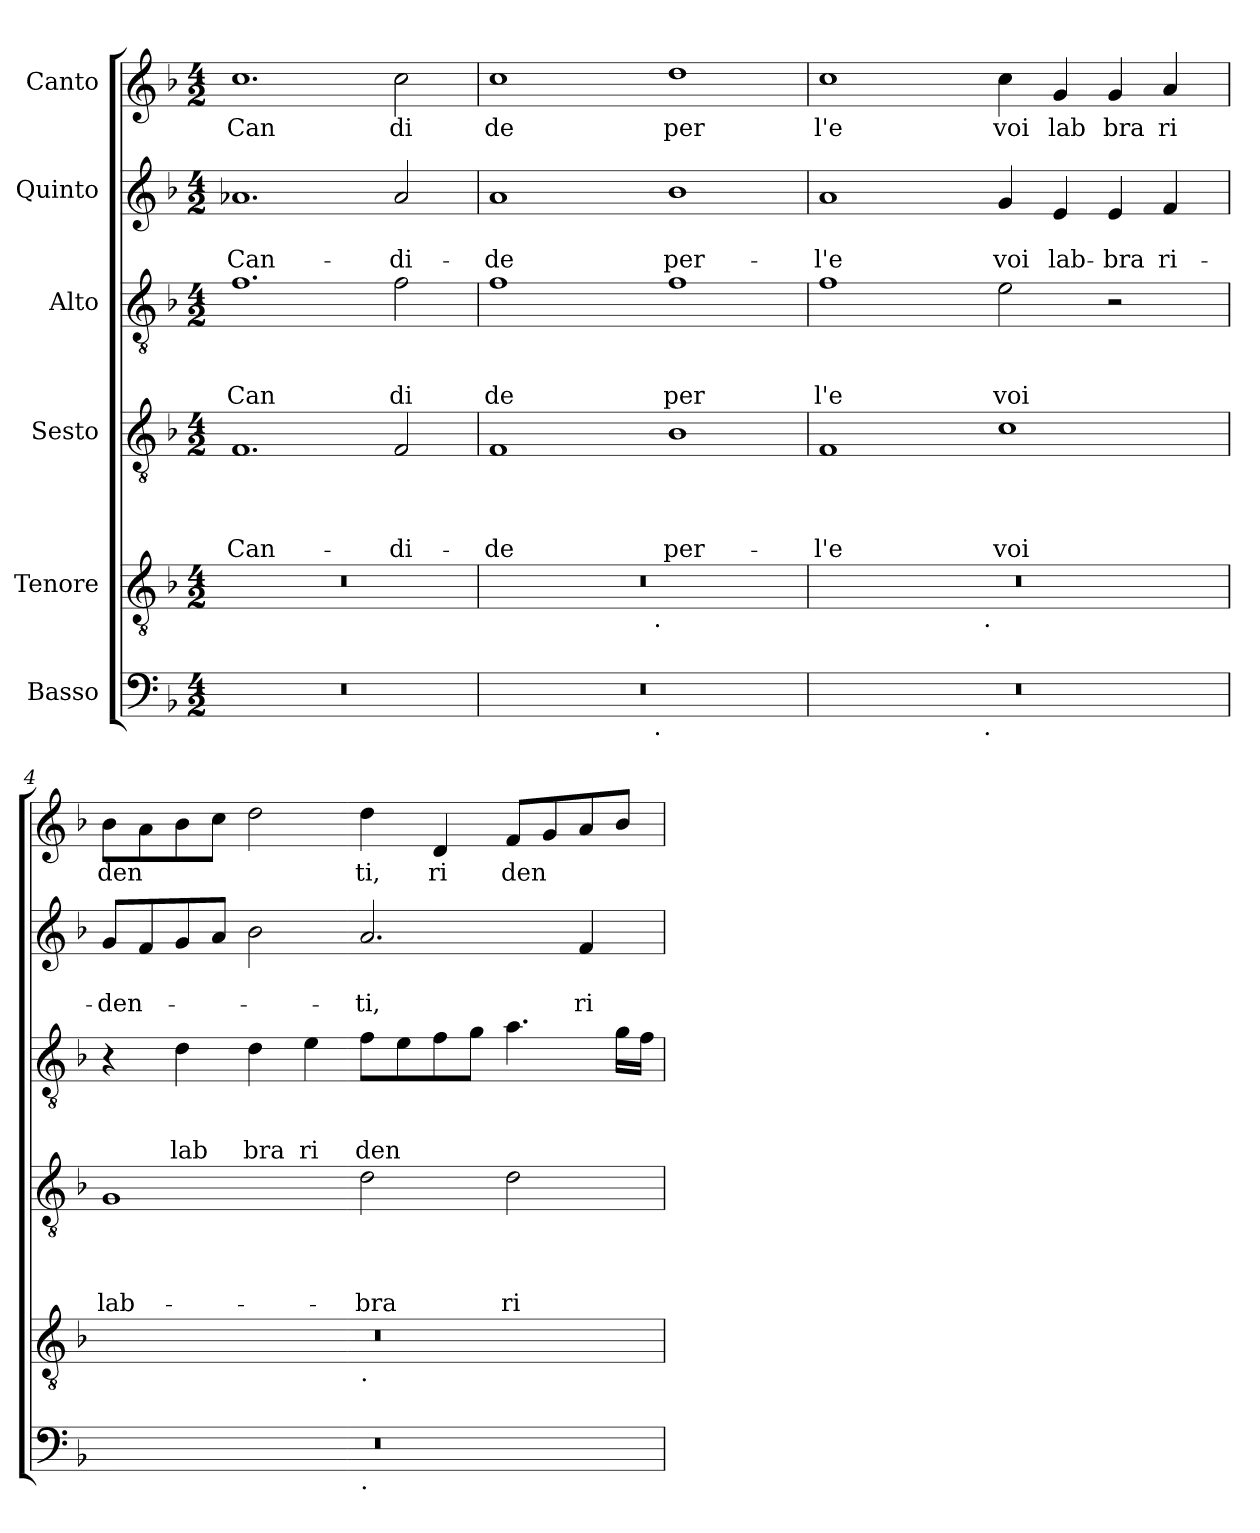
**kern	**kern	**kern	**text	**text	**text	**text	**kern	**text	**text	**text	**kern	**text	**text	**kern	**text
*part6	*part5	*part4	*part4	*part4	*part4	*part4	*part3	*part3	*part3	*part3	*part2	*part2	*part2	*part1	*part1
*staff6	*staff5	*staff4	*staff4	*staff4	*staff4	*staff4	*staff3	*staff3	*staff3	*staff3	*staff2	*staff2	*staff2	*staff1	*staff1
*I"Basso	*I"Tenore	*I"Sesto	*	*	*	*	*I"Alto	*	*	*	*I"Quinto	*	*	*I"Canto	*
*clefF4	*clefGv2	*clefGv2	*	*	*	*	*clefGv2	*	*	*	*clefG2	*	*	*clefG2	*
*k[b-]	*k[b-]	*k[b-]	*	*	*	*	*k[b-]	*	*	*	*k[b-]	*	*	*k[b-]	*
*F:	*F:	*F:	*	*	*	*	*F:	*	*	*	*F:	*	*	*F:	*
*M4/2	*M4/2	*M4/2	*	*	*	*	*M4/2	*	*	*	*M4/2	*	*	*M4/2	*
=1	=1	=1	=1	=1	=1	=1	=1	=1	=1	=1	=1	=1	=1	=1	=1
!	!	!	!	!	!	!LO:LY:b	!	!	!	!LO:LY:b	!	!	!LO:LY:b	!	!LO:LY:b
0r	0r	1.F	.	.	.	Can-	1.f	.	.	Can	1.a-X	.	Can-	1.cc	Can
!	!	!	!	!	!	!LO:LY:b	!	!	!	!LO:LY:b	!	!	!LO:LY:b	!	!LO:LY:b
.	.	2F/	.	.	.	-di-	2f\	.	.	di	2a-/	.	-di-	2cc\	di
=2	=2	=2	=2	=2	=2	=2	=2	=2	=2	=2	=2	=2	=2	=2	=2
!	!	!	!	!	!	!LO:LY:b	!	!	!	!LO:LY:b	!	!	!LO:LY:b	!	!LO:LY:b
*^	*^	*	*	*	*	*	*	*	*	*	*	*	*	*	*
0r	2ryy	0r	2ryy	1F	.	.	.	-de	1f	.	.	de	1a	.	-de	1cc	de
.	4...ryy	.	4...ryy	.	.	.	.	.	.	.	.	.	.	.	.	.	.
!	!	!	!LO:TX:b:t=.	!	!	!	!	!	!	!	!	!	!	!	!	!	!
!	!LO:TX:b:t=.	!	!	!	!	!	!	!	!	!	!	!	!	!	!	!	!
.	1ryy	.	1ryy	.	.	.	.	.	.	.	.	.	.	.	.	.	.
!	!	!	!	!	!	!	!	!LO:LY:b	!	!	!	!LO:LY:b	!	!	!LO:LY:b	!	!LO:LY:b
.	.	.	.	1B-	.	.	.	per-	1f	.	.	per	1b-	.	per-	1dd	per
.	32ryy	.	32ryy	.	.	.	.	.	.	.	.	.	.	.	.	.	.
=3	=3	=3	=3	=3	=3	=3	=3	=3	=3	=3	=3	=3	=3	=3	=3	=3	=3
!	!	!	!	!	!	!	!	!LO:LY:b	!	!	!	!LO:LY:b	!	!	!LO:LY:b	!	!LO:LY:b
0r	2ryy	0r	2ryy	1F	.	.	.	-l'e	1f	.	.	l'e	1a	.	-l'e	1cc	l'e
.	4...ryy	.	4...ryy	.	.	.	.	.	.	.	.	.	.	.	.	.	.
!	!	!	!LO:TX:b:t=.	!	!	!	!	!	!	!	!	!	!	!	!	!	!
!	!LO:TX:b:t=.	!	!	!	!	!	!	!	!	!	!	!	!	!	!	!	!
.	1ryy	.	1ryy	.	.	.	.	.	.	.	.	.	.	.	.	.	.
!	!	!	!	!	!	!	!	!LO:LY:b	!	!	!	!LO:LY:b	!	!	!LO:LY:b	!	!LO:LY:b
.	.	.	.	1c	.	.	.	voi	2e\	.	.	voi	4g/	.	voi	4cc\	voi
!	!	!	!	!	!	!	!	!	!	!	!	!	!	!	!LO:LY:b	!	!LO:LY:b
.	.	.	.	.	.	.	.	.	.	.	.	.	4e/	.	lab-	4g/	lab
!	!	!	!	!	!	!	!	!	!	!	!	!	!	!	!LO:LY:b	!	!LO:LY:b
.	.	.	.	.	.	.	.	.	2r	.	.	.	4e/	.	-bra	4g/	bra
!	!	!	!	!	!	!	!	!	!	!	!	!	!	!	!LO:LY:b	!	!LO:LY:b
.	.	.	.	.	.	.	.	.	.	.	.	.	4f/	.	ri-	4a/	ri
.	32ryy	.	32ryy	.	.	.	.	.	.	.	.	.	.	.	.	.	.
=4	=4	=4	=4	=4	=4	=4	=4	=4	=4	=4	=4	=4	=4	=4	=4	=4	=4
!	!	!	!	!	!	!	!	!LO:LY:b	!	!	!	!	!	!	!LO:LY:b	!	!LO:LY:b
0r	1ryy	0r	1ryy	1G	.	.	.	lab-	4r	.	.	.	8g/L	.	-den-	8b-\L	den
.	.	.	.	.	.	.	.	.	.	.	.	.	8f/	.	.	8a\	.
!	!	!	!	!	!	!	!	!	!	!	!	!LO:LY:b	!	!	!	!	!
.	.	.	.	.	.	.	.	.	4d\	.	.	lab	8g/	.	.	8b-\	.
.	.	.	.	.	.	.	.	.	.	.	.	.	8a/J	.	.	8cc\J	.
!	!	!	!	!	!	!	!	!	!	!	!	!LO:LY:b	!	!	!	!	!
.	.	.	.	.	.	.	.	.	4d\	.	.	bra	2b-\	.	.	2dd\	.
!	!	!	!	!	!	!	!	!	!	!	!	!LO:LY:b	!	!	!	!	!
.	.	.	.	.	.	.	.	.	4e\	.	.	ri	.	.	.	.	.
!	!	!	!LO:TX:b:t=.	!	!	!	!	!	!	!	!	!	!	!	!	!	!
!	!LO:TX:b:t=.	!	!	!	!	!	!	!	!	!	!	!	!	!	!	!	!
!	!	!	!	!	!	!	!	!LO:LY:b	!	!	!	!LO:LY:b	!	!	!LO:LY:b	!	!LO:LY:b
.	1ryy	.	1ryy	2d\	.	.	.	-bra	8f\L	.	.	den	2.a/	.	-ti,	4dd\	ti,
.	.	.	.	.	.	.	.	.	8e\	.	.	.	.	.	.	.	.
!	!	!	!	!	!	!	!	!	!	!	!	!	!	!	!	!	!LO:LY:b
.	.	.	.	.	.	.	.	.	8f\	.	.	.	.	.	.	4d/	ri
.	.	.	.	.	.	.	.	.	8g\J	.	.	.	.	.	.	.	.
!	!	!	!	!	!	!	!	!LO:LY:b	!	!	!	!	!	!	!	!	!LO:LY:b
.	.	.	.	2d\	.	.	.	ri-	4.a\	.	.	.	.	.	.	8f/L	den
.	.	.	.	.	.	.	.	.	.	.	.	.	.	.	.	8g/	.
!	!	!	!	!	!	!	!	!	!	!	!	!	!	!	!LO:LY:b	!	!
.	.	.	.	.	.	.	.	.	.	.	.	.	4f/	.	ri-	8a/	.
.	.	.	.	.	.	.	.	.	16g\LL	.	.	.	.	.	.	8b-/J	.
.	.	.	.	.	.	.	.	.	16f\JJ	.	.	.	.	.	.	.	.
*v	*v	*	*	*	*	*	*	*	*	*	*	*	*	*	*	*	*
*	*v	*v	*	*	*	*	*	*	*	*	*	*	*	*	*	*
=	=	=	=	=	=	=	=	=	=	=	=	=	=	=	=
*-	*-	*-	*-	*-	*-	*-	*-	*-	*-	*-	*-	*-	*-	*-	*-
